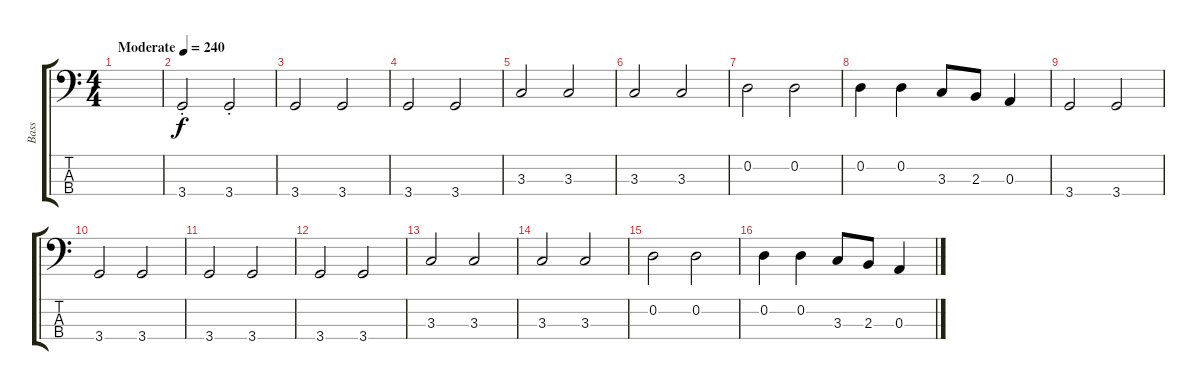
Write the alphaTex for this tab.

\track ("Bass" "Bass") {instrument acousticbass}
\staff {score tabs}
\tuning (G2 D2 A1 E1) {hide}
\ts (4 4)
\tempo (240 "Moderate")
\clef f4
\ks c
|
3.4{st}.2 3.4{st}.2 |
3.4.2 3.4.2 |
3.4.2 3.4.2 |
3.3.2 3.3.2 |
3.3.2 3.3.2 |
0.2.2 0.2.2 |
0.2.4 0.2.4 3.3.8 2.3.8 0.3.4 |
3.4.2 3.4.2 |
3.4.2 3.4.2 |
3.4.2 3.4.2 |
3.4.2 3.4.2 |
3.3.2 3.3.2 |
3.3.2 3.3.2 |
0.2.2 0.2.2 |
0.2.4 0.2.4 3.3.8 2.3.8 0.3.4
